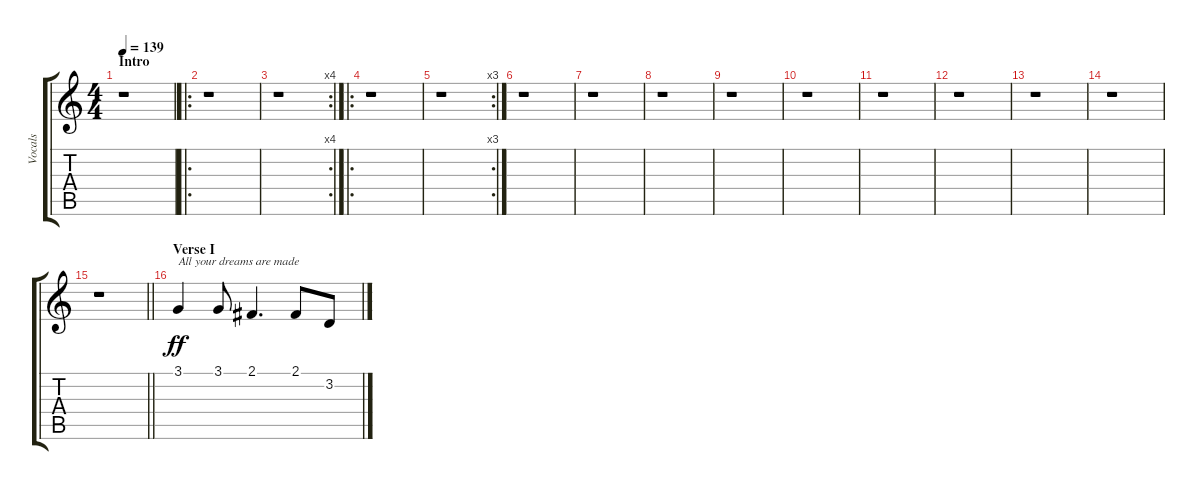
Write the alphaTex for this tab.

\track ("Vocals" "Vocals") {instrument altosax}
\staff {score tabs}
\tuning (E4 B3 G3 D3 A2 E2) {hide}
\ts (4 4)
\section ("" "Intro")
\tempo 139
\clef g2
\ks c
r.1{dy ff instrument altosax} |
\ro
r.1 |
\rc 4
r.1 |
\ro
r.1 |
\rc 3
r.1 |
r.1 |
r.1 |
r.1 |
r.1 |
r.1 |
r.1 |
r.1 |
r.1 |
r.1 |
\barLineRight lightlight
r.1 |
\section ("" "Verse I")
3.1.4{txt "All your dreams are made"} 3.1.8 2.1.4{d} 2.1.8 3.2.8
